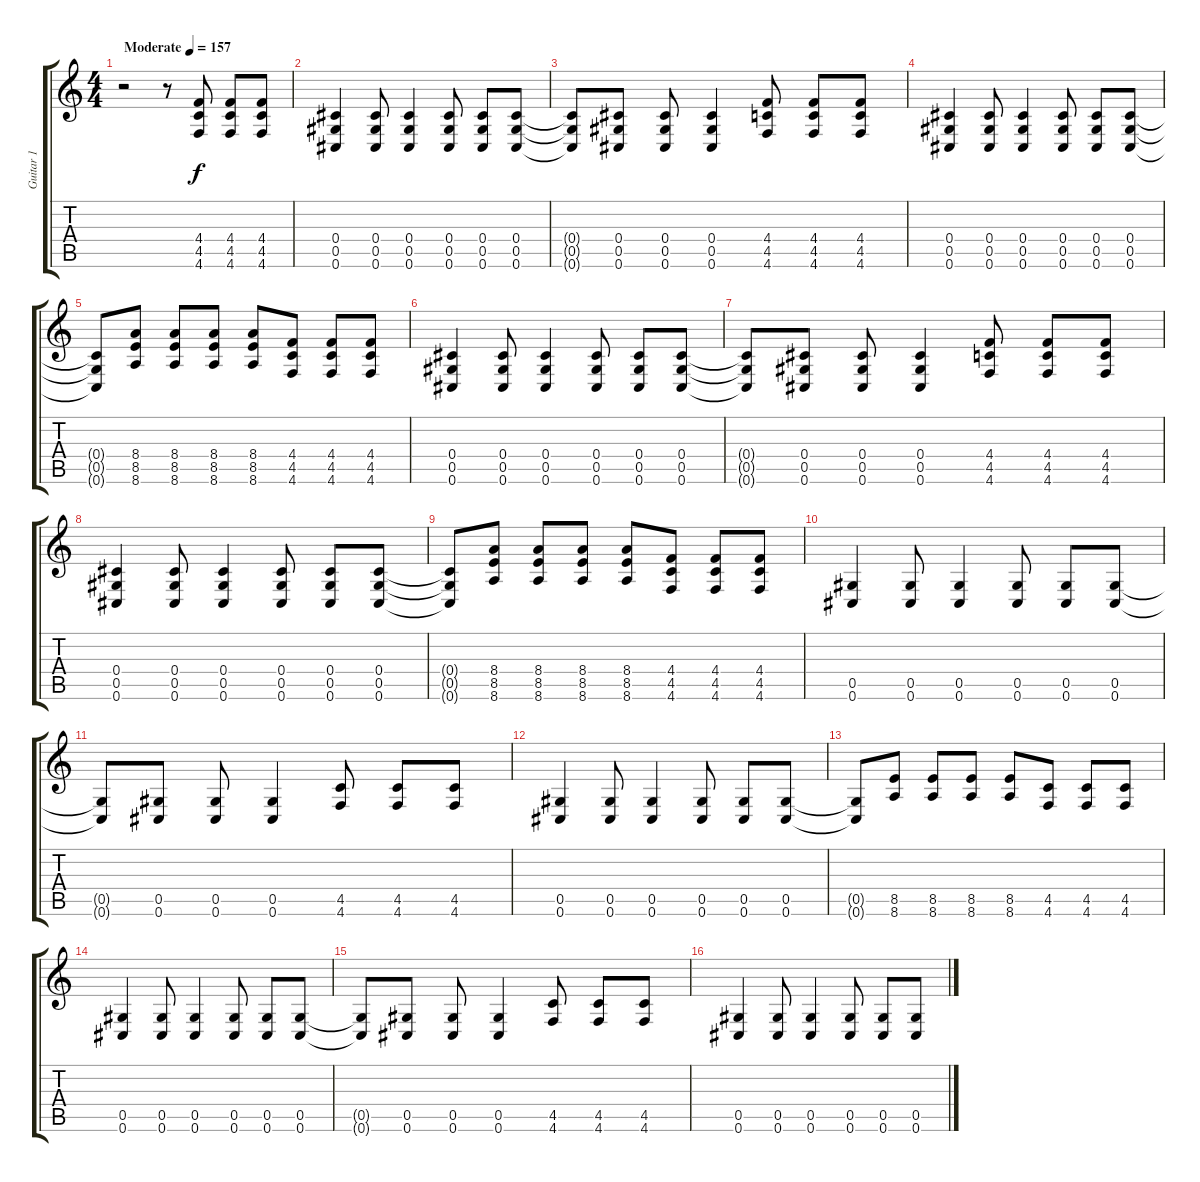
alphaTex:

\track ("Guitar 1" "Guitar 1") {instrument overdrivenguitar}
\staff {score tabs}
\tuning (Eb4 Bb3 Gb3 Db3 Ab2 Db2) {hide}
\ts (4 4)
\tempo (157 "Moderate")
\clef g2
\ks c
r.2{dy f instrument overdrivenguitar} r.8 (4.4 4.5 4.6).8 (4.4 4.5 4.6).8 (4.4 4.5 4.6).8 |
(0.4 0.5 0.6).4 (0.4 0.5 0.6).8 (0.4 0.5 0.6).4 (0.4 0.5 0.6).8 (0.4 0.5 0.6).8 (0.4 0.5 0.6).8 |
(0.4{t} 0.5{t} 0.6{t}).8 (0.4 0.5 0.6).8 (0.4 0.5 0.6).8 (0.4 0.5 0.6).4 (4.4 4.5 4.6).8 (4.4 4.5 4.6).8 (4.4 4.5 4.6).8 |
(0.4 0.5 0.6).4 (0.4 0.5 0.6).8 (0.4 0.5 0.6).4 (0.4 0.5 0.6).8 (0.4 0.5 0.6).8 (0.4 0.5 0.6).8 |
(0.4{t} 0.5{t} 0.6{t}).8 (8.4 8.5 8.6).8 (8.4 8.5 8.6).8 (8.4 8.5 8.6).8 (8.4 8.5 8.6).8 (4.4 4.5 4.6).8 (4.4 4.5 4.6).8 (4.4 4.5 4.6).8 |
(0.4 0.5 0.6).4 (0.4 0.5 0.6).8 (0.4 0.5 0.6).4 (0.4 0.5 0.6).8 (0.4 0.5 0.6).8 (0.4 0.5 0.6).8 |
(0.4{t} 0.5{t} 0.6{t}).8 (0.4 0.5 0.6).8 (0.4 0.5 0.6).8 (0.4 0.5 0.6).4 (4.4 4.5 4.6).8 (4.4 4.5 4.6).8 (4.4 4.5 4.6).8 |
(0.4 0.5 0.6).4 (0.4 0.5 0.6).8 (0.4 0.5 0.6).4 (0.4 0.5 0.6).8 (0.4 0.5 0.6).8 (0.4 0.5 0.6).8 |
(0.4{t} 0.5{t} 0.6{t}).8 (8.4 8.5 8.6).8 (8.4 8.5 8.6).8 (8.4 8.5 8.6).8 (8.4 8.5 8.6).8 (4.4 4.5 4.6).8 (4.4 4.5 4.6).8 (4.4 4.5 4.6).8 |
(0.5 0.6).4 (0.5 0.6).8 (0.5 0.6).4 (0.5 0.6).8 (0.5 0.6).8 (0.5 0.6).8 |
(0.5{t} 0.6{t}).8 (0.5 0.6).8 (0.5 0.6).8 (0.5 0.6).4 (4.5 4.6).8 (4.5 4.6).8 (4.5 4.6).8 |
(0.5 0.6).4 (0.5 0.6).8 (0.5 0.6).4 (0.5 0.6).8 (0.5 0.6).8 (0.5 0.6).8 |
(0.5{t} 0.6{t}).8 (8.5 8.6).8 (8.5 8.6).8 (8.5 8.6).8 (8.5 8.6).8 (4.5 4.6).8 (4.5 4.6).8 (4.5 4.6).8 |
(0.5 0.6).4 (0.5 0.6).8 (0.5 0.6).4 (0.5 0.6).8 (0.5 0.6).8 (0.5 0.6).8 |
(0.5{t} 0.6{t}).8 (0.5 0.6).8 (0.5 0.6).8 (0.5 0.6).4 (4.5 4.6).8 (4.5 4.6).8 (4.5 4.6).8 |
(0.5 0.6).4 (0.5 0.6).8 (0.5 0.6).4 (0.5 0.6).8 (0.5 0.6).8 (0.5 0.6).8
